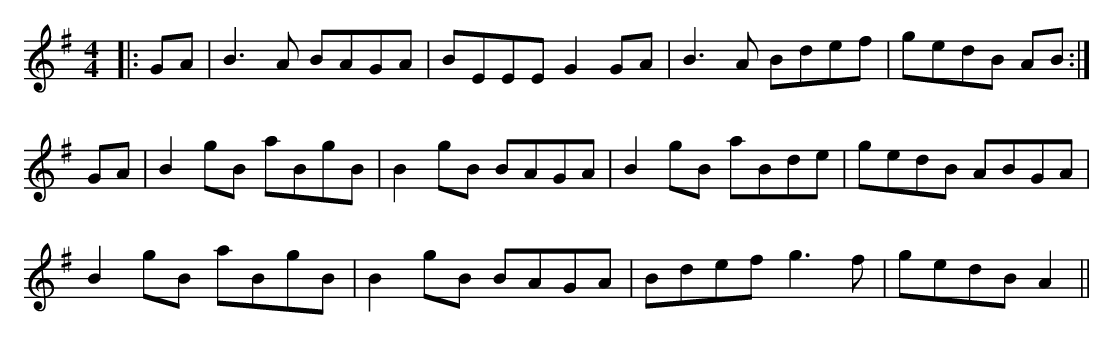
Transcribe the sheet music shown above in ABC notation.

X:1
M:4/4
K:G
|:GA|B3A BAGA|BEEE G2GA|B3A Bdef|gedB AB:|
GA|B2gB aBgB|B2gB BAGA|B2gB aBde|gedB ABGA|
B2gB aBgB|B2gB BAGA|Bdef g3f|gedB A2||
